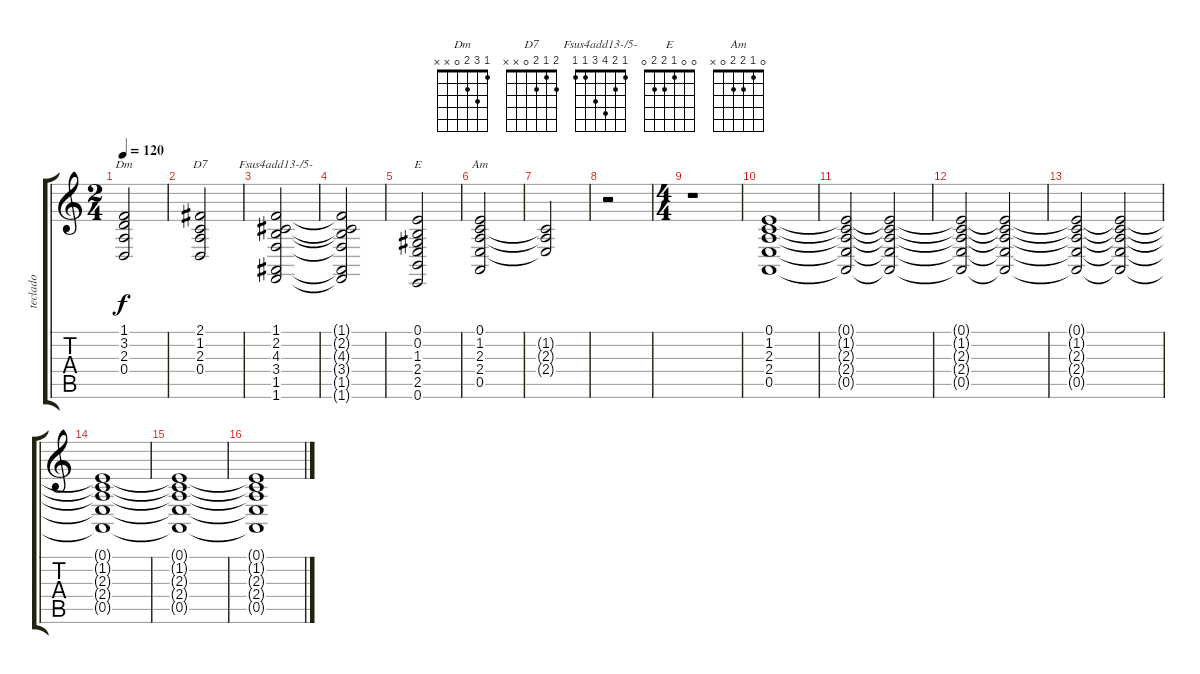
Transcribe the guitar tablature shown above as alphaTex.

\track ("teclado" "teclado") {instrument synthstrings1}
\staff {score tabs}
\tuning (E4 B3 G3 D3 A2 E2) {hide}
\chord ("Dm" 1 3 2 0 x x)
\chord ("D7" 2 1 2 0 x x)
\chord ("Fsus4add13-/5-" 1 2 4 3 1 1)
\chord ("E" 0 0 1 2 2 0)
\chord ("Am" 0 1 2 2 0 x)
\ts (2 4)
\tempo 120
\clef g2
\ks c
(1.1 3.2 2.3 0.4).2{ch "Dm" dy f} |
(2.1 1.2 2.3 0.4).2{ch "D7"} |
(1.1 2.2 4.3 3.4 1.5 1.6).2{ch "Fsus4add13-/5-"} |
(1.1{t} 2.2{t} 4.3{t} 3.4{t} 1.5{t} 1.6{t}).2 |
(0.1 0.2 1.3 2.4 2.5 0.6).2{ch "E"} |
(0.1 1.2 2.3 2.4 0.5).2{ch "Am"} |
(1.2{t} 2.3{t} 2.4{t}).2 |
r.2 |
\ts (4 4)
r.1 |
(0.1 1.2 2.3 2.4 0.5).1 |
(0.1{t} 1.2{t} 2.3{t} 2.4{t} 0.5{t}).2 (0.1{t} 1.2{t} 2.3{t} 2.4{t} 0.5{t}).2 |
(0.1{t} 1.2{t} 2.3{t} 2.4{t} 0.5{t}).2 (0.1{t} 1.2{t} 2.3{t} 2.4{t} 0.5{t}).2 |
(0.1{t} 1.2{t} 2.3{t} 2.4{t} 0.5{t}).2 (0.1{t} 1.2{t} 2.3{t} 2.4{t} 0.5{t}).2 |
(0.1{t} 1.2{t} 2.3{t} 2.4{t} 0.5{t}).1 |
(0.1{t} 1.2{t} 2.3{t} 2.4{t} 0.5{t}).1 |
(0.1{t} 1.2{t} 2.3{t} 2.4{t} 0.5{t}).1
